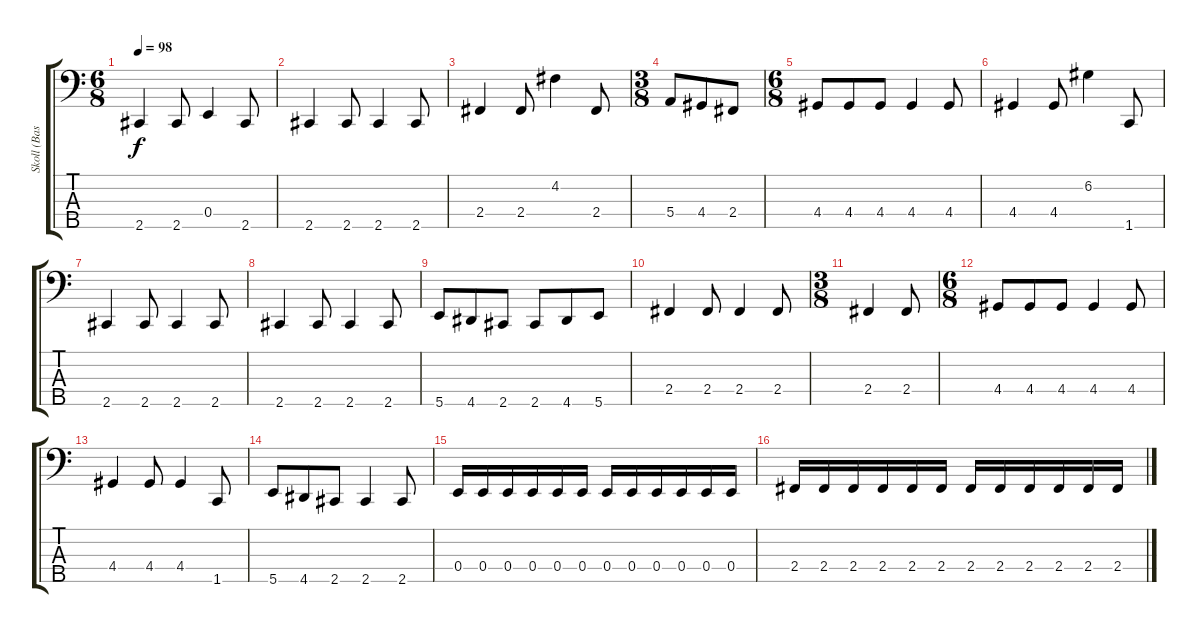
\track ("Skoll (Bass)" "Skoll (Bas") {instrument electricbassfinger}
\staff {score tabs}
\tuning (G2 D2 A1 E1 B0) {hide}
\ts (6 8)
\tempo 98
\clef f4
\ks c
2.5.4{dy f} 2.5.8 0.4.4 2.5.8 |
2.5.4 2.5.8 2.5.4 2.5.8 |
2.4.4 2.4.8 4.2.4 2.4.8 |
\ts (3 8)
5.4.8 4.4.8 2.4.8 |
\ts (6 8)
4.4.8 4.4.8 4.4.8 4.4.4 4.4.8 |
4.4.4 4.4.8 6.2.4 1.5.8 |
2.5.4 2.5.8 2.5.4 2.5.8 |
2.5.4 2.5.8 2.5.4 2.5.8 |
5.5.8 4.5.8 2.5.8 2.5.8 4.5.8 5.5.8 |
2.4.4 2.4.8 2.4.4 2.4.8 |
\ts (3 8)
2.4.4 2.4.8 |
\ts (6 8)
4.4.8 4.4.8 4.4.8 4.4.4 4.4.8 |
4.4.4 4.4.8 4.4.4 1.5.8 |
5.5.8 4.5.8 2.5.8 2.5.4 2.5.8 |
0.4.16 0.4.16 0.4.16 0.4.16 0.4.16 0.4.16 0.4.16 0.4.16 0.4.16 0.4.16 0.4.16 0.4.16 |
2.4.16 2.4.16 2.4.16 2.4.16 2.4.16 2.4.16 2.4.16 2.4.16 2.4.16 2.4.16 2.4.16 2.4.16
